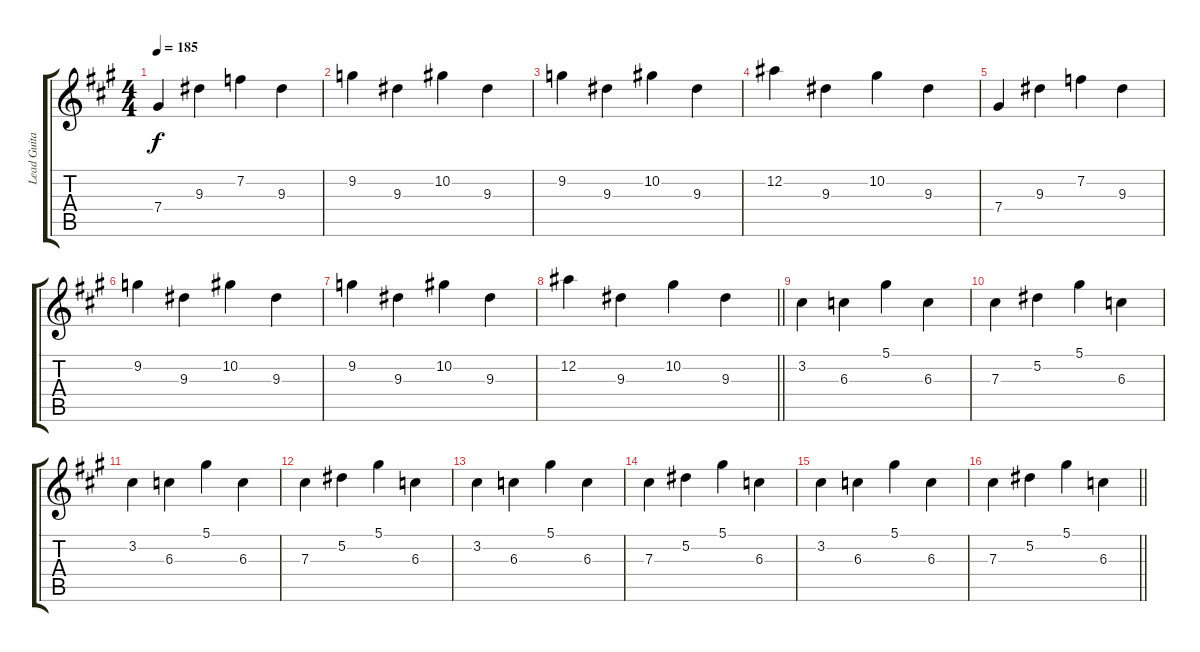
\track ("Lead Guitar" "Lead Guita") {instrument distortionguitar}
\staff {score tabs}
\tuning (Eb4 Bb3 Gb3 Db3 Ab2 Db2) {hide}
\ts (4 4)
\tempo 185
\clef g2
\ks f#minor
7.4.4{dy f} 9.3.4 7.2.4 9.3.4 |
9.2.4 9.3.4 10.2.4 9.3.4 |
9.2.4 9.3.4 10.2.4 9.3.4 |
12.2.4 9.3.4 10.2.4 9.3.4 |
7.4.4 9.3.4 7.2.4 9.3.4 |
9.2.4 9.3.4 10.2.4 9.3.4 |
9.2.4 9.3.4 10.2.4 9.3.4 |
\barLineRight lightlight
12.2.4 9.3.4 10.2.4 9.3.4 |
3.2.4 6.3.4 5.1.4 6.3.4 |
7.3.4 5.2.4 5.1.4 6.3.4 |
3.2.4 6.3.4 5.1.4 6.3.4 |
7.3.4 5.2.4 5.1.4 6.3.4 |
3.2.4 6.3.4 5.1.4 6.3.4 |
7.3.4 5.2.4 5.1.4 6.3.4 |
3.2.4 6.3.4 5.1.4 6.3.4 |
\barLineRight lightlight
7.3.4 5.2.4 5.1.4 6.3.4
